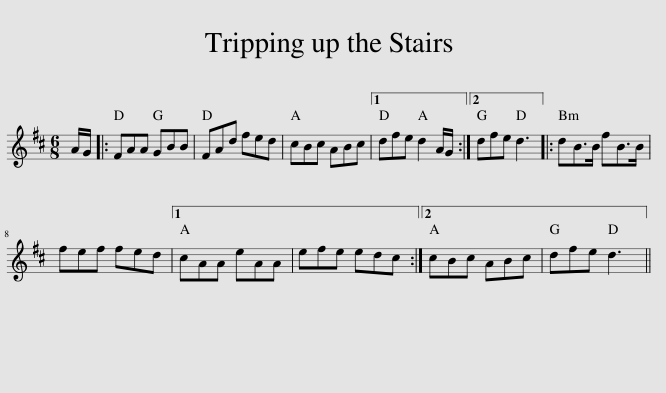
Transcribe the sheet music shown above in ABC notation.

X:1
L:1/8
M:6/8
I:linebreak $
K:D
V:1 treble
V:1
 A/G/ |: FAA GBB | FAd fed | cBc ABc |1 dfe d2 A/G/ :|2 %5
 dfe d3 |: dB>B fB>B |$ fef fed |1 cAA eAA | efe edc :|2 %10
 cBc ABc | dfe d3 || %12
